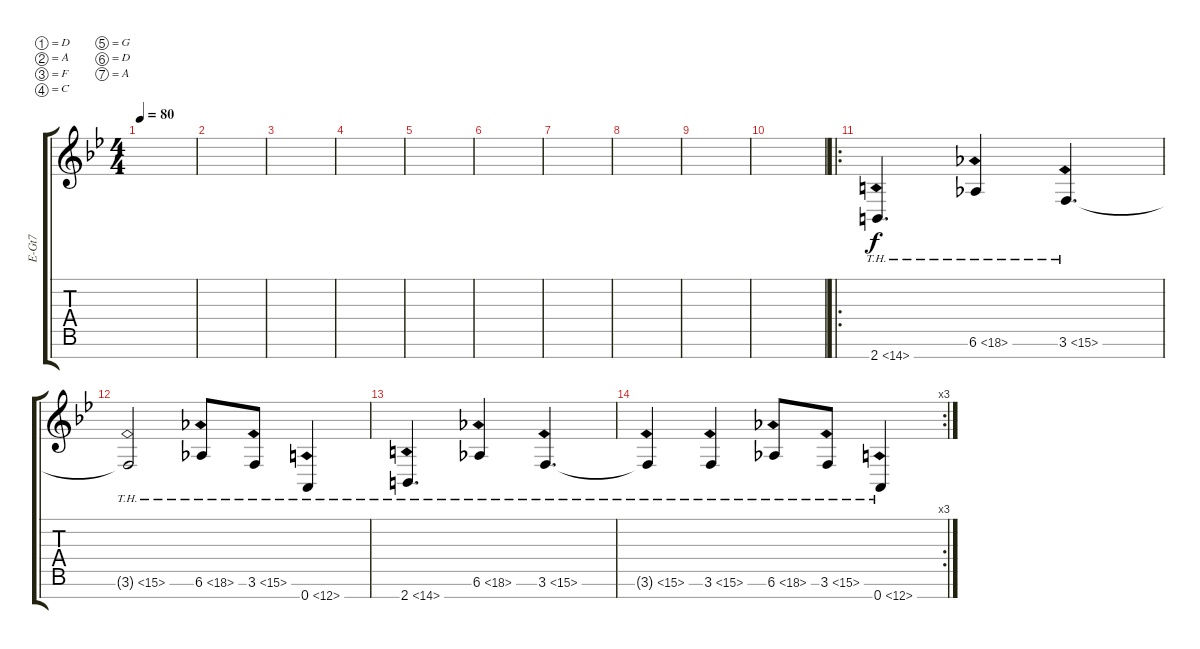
\defaultSystemsLayout 4
\bracketExtendMode groupsimilarinstruments
\otherSystemsTrackNameOrientation horizontal
\track ("Hannes playing guitar" "E-Gt7") {instrument distortionguitar}
\staff {score tabs}
\tuning (D4 A3 F3 C3 G2 D2 A1)
\ts (4 4)
\tempo 80
\clef g2
\scale
0.487395
\ks bb
|
\scale
0.256303 |
\scale
0.256303 |
\scale
0.333333 |
\scale
0.333333 |
\scale
0.333333 |
\scale
0.333333 |
\scale
0.333333 |
\scale
0.333333 |
\scale
0.312821 |
\ro
\scale
0.374359 2.7{th 12 acc #}.4{d beam Up} 6.6{th 12 acc b}.4{beam Up} 3.6{th 12 acc forcenatural}.4{d beam Up} |
\scale
0.312821 3.6{th 12 t acc forcenatural}.2{beam Up} 6.6{th 12 acc b}.8{beam Up} 3.6{th 12 acc forcenatural}.8{beam Up} 0.7{th 12 acc forcenatural}.4{beam Up} |
\scale
0.322751 2.7{th 12 acc #}.4{d beam Up} 6.6{th 12 acc b}.4{beam Up} 3.6{th 12 acc forcenatural}.4{d beam Up} |
\rc 3
\scale
0.354497 3.6{th 12 t acc forcenatural}.4{beam Up} 3.6{th 12 acc forcenatural}.4{beam Up} 6.6{th 12 acc b}.8{beam Up} 3.6{th 12 acc forcenatural}.8{beam Up} 0.7{th 12 acc forcenatural}.4{beam Up} |
\scale
0.333333 |
\scale
0.333333
